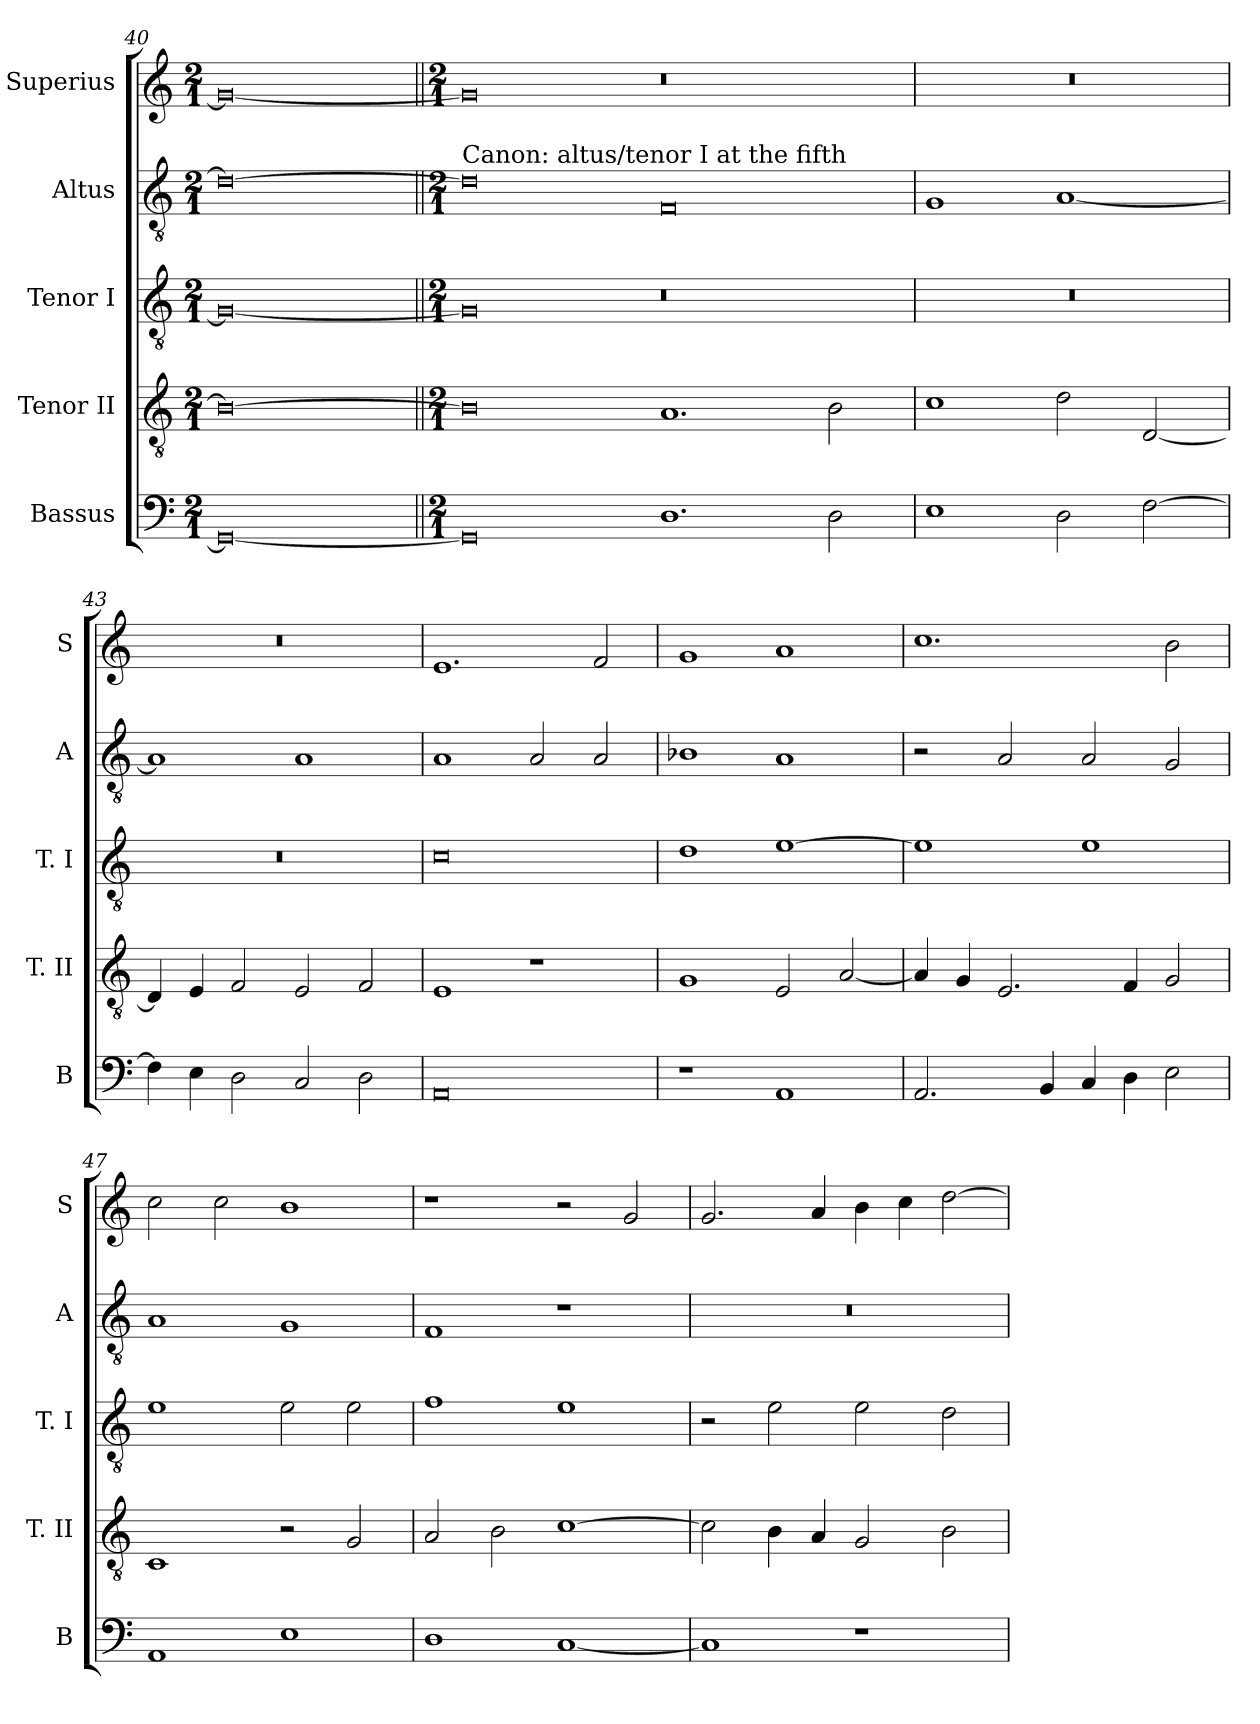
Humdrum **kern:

**kern	**kern	**kern	**kern	**kern
*part5	*part4	*part3	*part2	*part1
*staff5	*staff4	*staff3	*staff2	*staff1
*I"Bassus	*I"Tenor II	*I"Tenor I	*I"Altus	*I"Superius
*I'B	*I'T. II	*I'T. I	*I'A	*I'S
*clefF4	*clefGv2	*clefGv2	*clefGv2	*clefG2
*k[]	*k[]	*k[]	*k[]	*k[]
*C:	*C:	*C:	*C:	*C:
*M2/1	*M2/1	*M2/1	*M2/1	*M2/1
=40	=40	=40	=40	=40
0GG_	0B_	0G_	0d_	0g_
=41||	=41||	=41||	=41||	=41||
*M2/1	*M2/1	*M2/1	*M2/1	*M2/1
!	!	!	!LO:TX:a:t=Canon&colon; altus/tenor I at the fifth	!
0GG]	0B]	0G]	0d]	0g]
1.D	1.A	0r	0F	0r
2D	2B	.	.	.
=42	=42	=42	=42	=42
1E	1c	0r	1G	0r
2D	2d	.	[1A	.
[2F	[2D	.	.	.
=43	=43	=43	=43	=43
4F]	4D]	0r	1A]	0r
4E	4E	.	.	.
2D	2F	.	.	.
2C	2E	.	1A	.
2D	2F	.	.	.
=44	=44	=44	=44	=44
0AA	1E	0c	1A	1.e
.	1r	.	2A	.
.	.	.	2A	2f
=45	=45	=45	=45	=45
1r	1G	1d	1B-X	1g
1AA	2E	[1e	1A	1a
.	[2A	.	.	.
=46	=46	=46	=46	=46
2.AA	4A]	1e]	2r	1.cc
.	4G	.	.	.
.	2.E	.	2A	.
4BB	.	.	.	.
4C	.	1e	2A	.
4D	4F	.	.	.
2E	2G	.	2G	2b
=47	=47	=47	=47	=47
1AA	1C	1e	1A	2cc
.	.	.	.	2cc
1E	2r	2e	1G	1b
.	2G	2e	.	.
=48	=48	=48	=48	=48
1D	2A	1f	1F	1r
.	2B	.	.	.
[1C	[1c	1e	1r	2r
.	.	.	.	2g
=49	=49	=49	=49	=49
1C]	2c]	2r	0r	2.g
.	4B	2e	.	.
.	4A	.	.	4a
1r	2G	2e	.	4b
.	.	.	.	4cc
.	2B	2d	.	[2dd
=	=	=	=	=
*-	*-	*-	*-	*-
